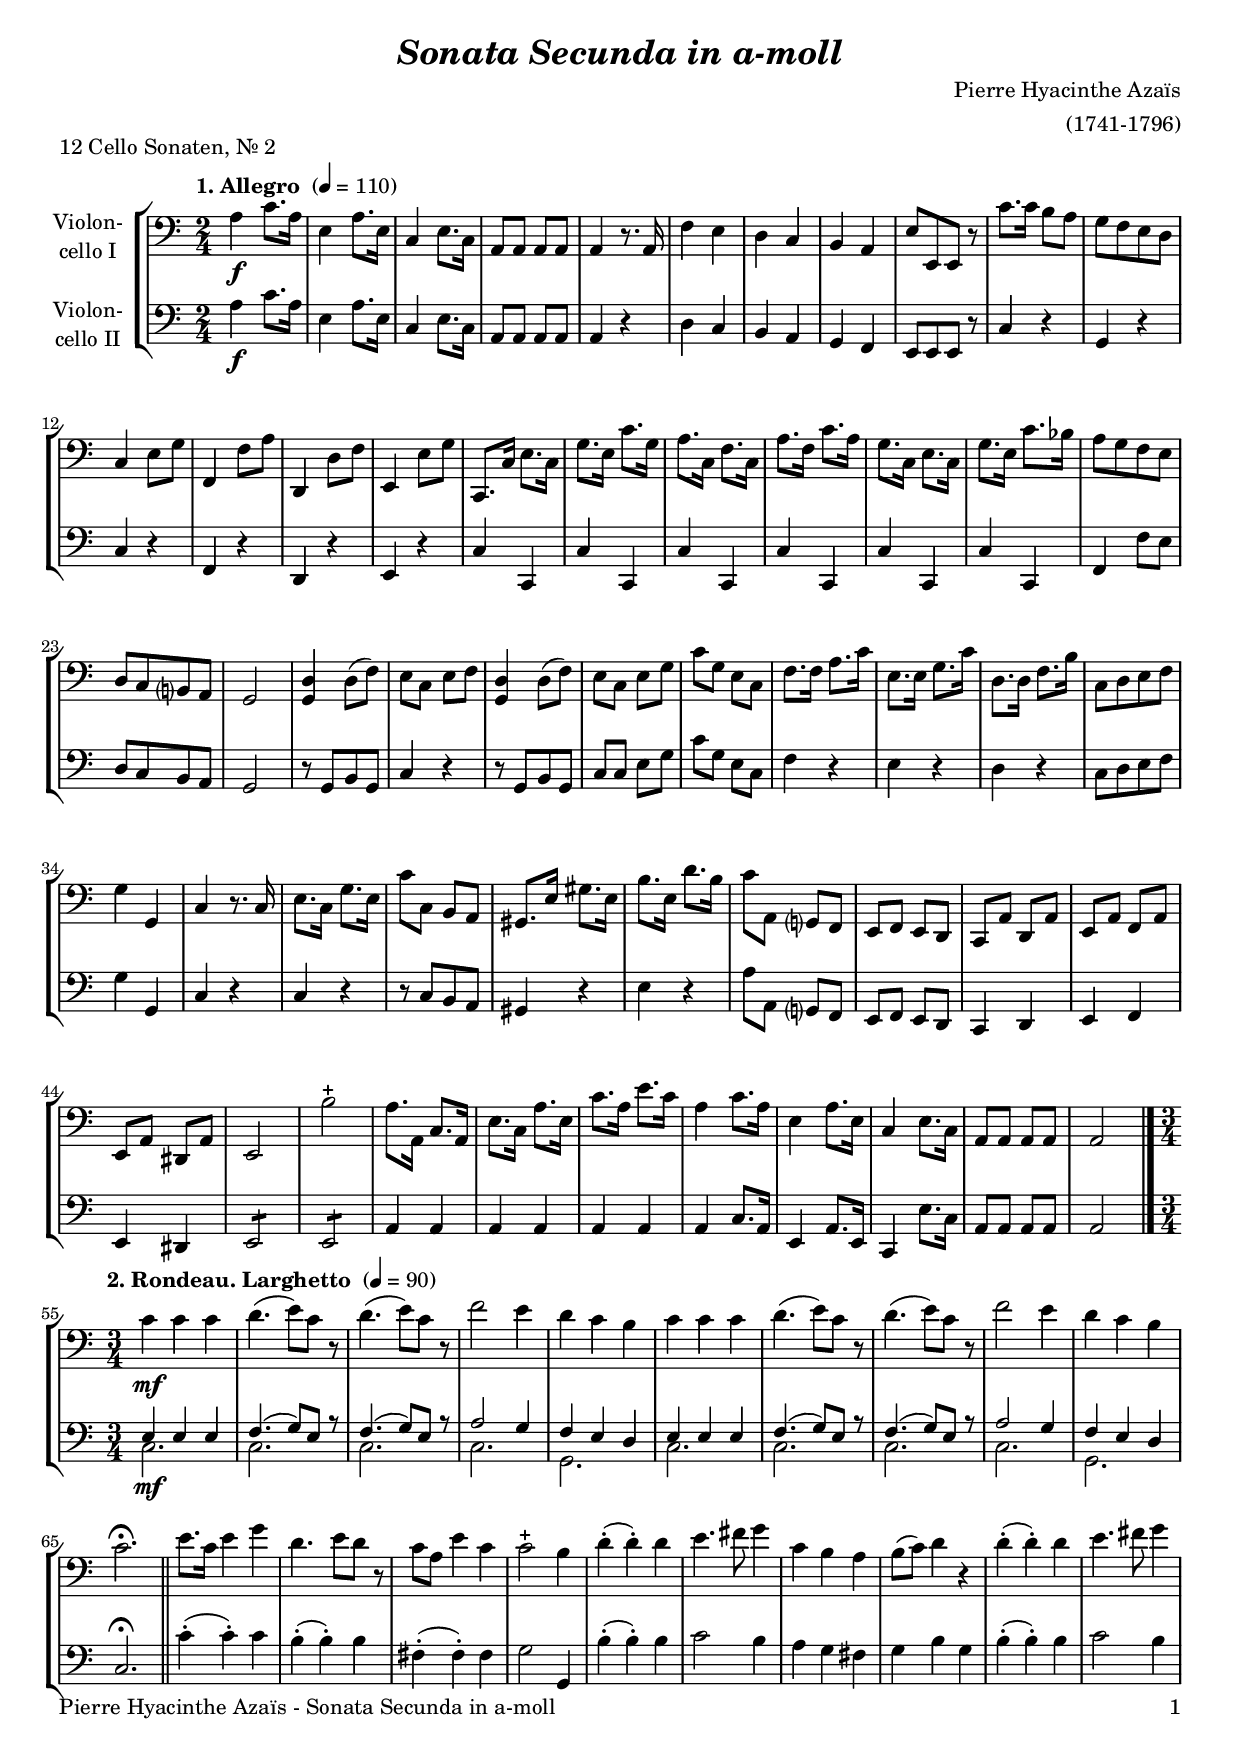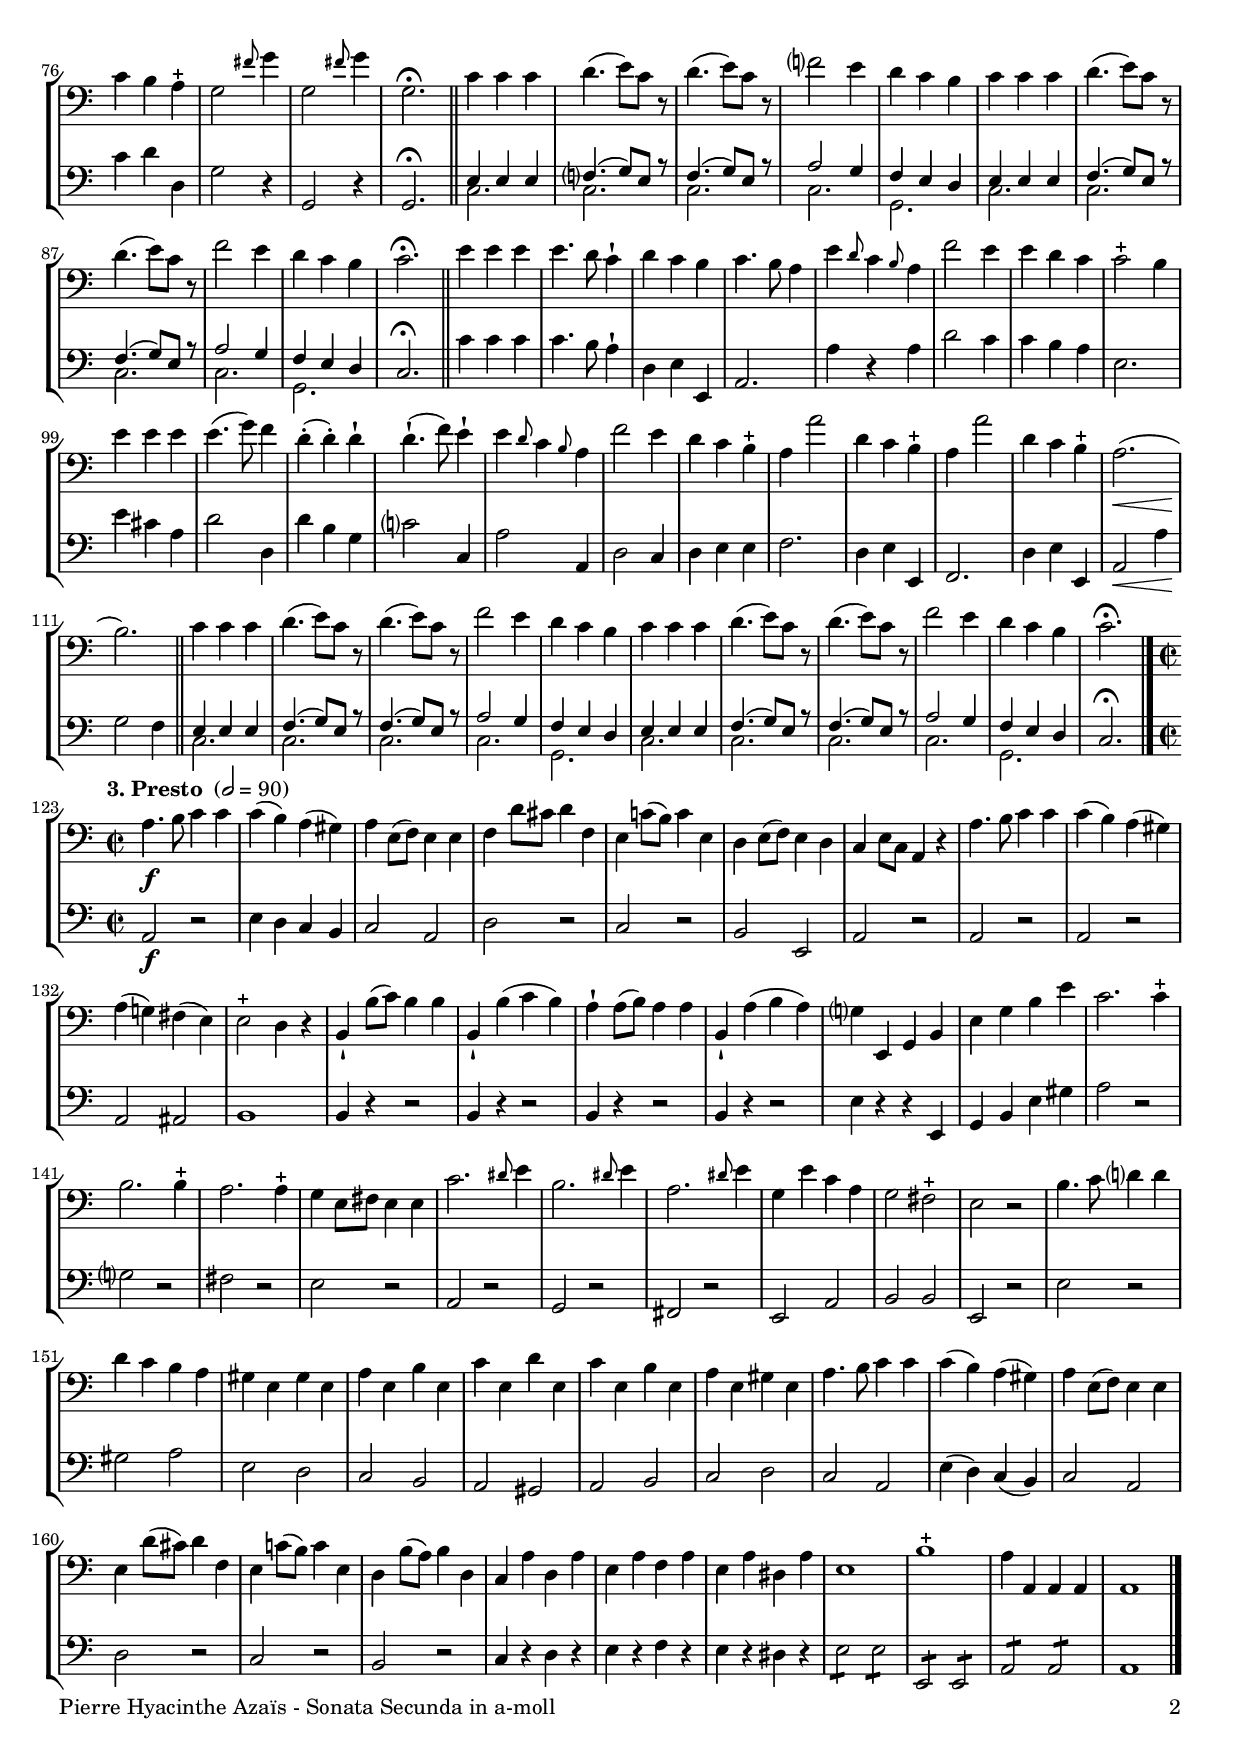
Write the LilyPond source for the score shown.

\version "2.22.0"
\include "deutsch.ly"

#(set-global-staff-size 18.5)

\header {
  title     = \markup \bold \italic "Sonata Secunda in a-moll"
  composer  = "Pierre Hyacinthe Azaïs"
  arranger  = "(1741-1796)"
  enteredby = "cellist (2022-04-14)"
  piece     = "12 Cello Sonaten, Nr. 2"
}

voiceconsts = {
  \key a \minor
  \time 2/4
  \clef "bass"
%  \numericTimeSignature
%  \compressEmptyMeasures
  % Set default beaming for all staves
%  \set Timing.beamExceptions = #'()
%  \set Timing.baseMoment     = #(ly:make-moment 1 4)
%  \set Timing.beatStructure  = #'(1 1 1)
}

micl = "clarinet"
mifl = "flute"
miob = "oboe"
mifh = "french horn"
misx = "tenor sax"
mist = "string ensemble 1"
mivl = "violin"
miba = "cello"


trio = \mark \markup \box \italic "Trio"

introa = {        \tempo "1. Allegro "            4=110 }
introb = { \break \tempo "2. Rondeau. Larghetto " 4=90  \time 3/4 }
introc = { \break \tempo "3. Presto "             2=90  \time 2/2 }

va = \relative c' {
  \voiceconsts

  \introa
  a4\f c8. a16
  e4 a8. e16
  c4 e8. c16
  a8 a a a
  a4 r8. a16
  f'4 e
  d c
  h a
  e'8[ e, e] r

  c''8. c16 h8 a
  g[ f e d]
  c4 e8 g
  f,4 f'8 a
  d,,4 d'8 f
  e,4 e'8 g
  c,,8. c'16 e8. c16
  g'8. e16 c'8. g16
  a8. c,16 f8. c16
  a'8. f16 c'8. a16
  g8. c,16 e8. c16

  g'8. e16 c'8. b16
  a8[ g f e]
  d[ c h? a]
  g2
  <g d'>4 d'8( f)
  e c e f
  <g, d'>4 d'8( f)
  e c e g
  c g e c
  f8. f16 a8. c16
  e,8. e16 g8. c16

  d,8. d16 f8. h16
  c,8[ d e f]
  g4 g,
  c r8. c16
  e8. c16 g'8. e16
  c'8 c, h a
  gis8. e'16 gis8. e16
  h'8. e,16 d'8. h16
  c8 a, g? f
  e f e d

  c a' d, a'
  e a f a
  e a dis, a'
  e2
  h''-+
  a8. a,16 c8. a16
  e'8. c16 a'8. e16
  c'8. a16 e'8. c16
  a4 c8. a16
  e4 a8. e16
  c4 e8. c16
  a8 a a a
  a2 \bar "|."

  \introb
  c'4\mf c c
  d4.( e8) c r
  d4.( e8) c r
  f2 e4
  d c h
  c c c
  d4.( e8) c r
  d4.( e8) c r

  f2 e4
  d c h
  c2.\fermata \bar "||"
  e8. c16 e4 g
  d4. e8 d r
  c a e'4 c
  c2-+ h4
  d(-. d)-. d
  e4. fis8 g4
  c, h a

  h8( c) d4 r
  d(-. d)-. d
  e4. fis8 g4
  c, h a-+
  g2 \grace fis'8 g4
  g,2 \grace fis'8 g4
  g,2.\fermata \bar "||"
  
  c4 c c
  d4.( e8) c r
  d4.( e8) c r
  f?2 e4
  d c h
  c c c
  d4.( e8) c r
  d4.( e8) c r

  f2 e4
  d c h
  c2.\fermata \bar "||"

  e4 e e
  e4. d8 c4-!

  d c h
  c4. h8 a4
  e' \grace d8 c4 \grace h8 a4
  f'2 e4
  e d c
  c2-+ h4
  e e e
  e4.( g8) f4
  d(-. d)-. d-!
  d4.(-!  f8) e4-!

  e \grace d8 c4 \grace h8 a4
  f'2 e4
  d c h-+
  a a'2
  d,4 c h-+
  a a'2
  d,4 c h-+
  a2.(\<
  h)\! \bar "||"
  
  c4 c c
  d4.( e8) c r
  d4.( e8) c r
  f2 e4
  d c h
  c c c
  d4.( e8) c r
  d4.( e8) c r

  f2 e4
  d c h
  c2.\fermata \bar "|."

  \introc
  a4.\f h8 c4 c
  c( h) a( gis)
  a e8( f) e4 e
  f d'8 cis d4 f,
  e c'!8( h) c4 e,
  d e8( f) e4 d
  c e8 c a4 r
  a'4. h8 c4 c
  c( h) a( gis)
  a( g!) fis( e)

  e2-+ d4 r
  h-! h'8( c) h4 h
  h,-! h'4( c h)
  a-! a8( h) a4 a
  h,-! a'( h a)
  g? e, g h
  e g h e
  c2. c4-+
  h2. h4-+
  a2. a4-+
  g e8 fis e4 e

  c'2. \grace dis8 e4
  h2. \grace dis8 e4
  a,2. \grace dis8 e4
  g, e' c a
  g2 fis-+
  e r
  h'4. c8 d?4 d
  d c h a
  gis e gis e
  a e h' e,
  c' e, d' e,
  c' e, h' e,
  a e gis e

  a4. h8 c4 c
  c( h) a( gis)
  a e8( f) e4 e
  e d'8( cis) d4 f,
  e c'!8( h) c4 e,
  d h'8( a) h4 d,
  c a' d, a'
  e a f a
  e a dis, a'
  e1
  h'-+
  a4 a, a a
  a1 \bar "|."
}

vb = \relative c' {
  \voiceconsts

  \introa
  a4\f c8. a16
  e4 a8. e16
  c4 e8. c16
  a8 a a a
  a4 r
  d c
  h a
  g f
  e8[ e e] r

  c'4 r
  g r
  c r
  f, r
  d r
  e r
  c' c,
  c' c,
  c' c,
  c' c,
  c' c,
  
  c' c,
  f f'8 e
  d[ c h a]
  g2
  r8 g[ h g]
  c4 r
  r8 g[ h g]
  c c e g
  c g e c
  f4 r
  e r

  d r
  c8[ d e f]
  g4 g,
  c r
  c r
  r8 c[ h a]
  gis4 r
  e' r
  a8 a, g? f
  e f e d

  c4 d
  e f
  e dis
  \repeat tremolo 4 e8
  \repeat tremolo 4 e
  a4 a
  a a
  a a
  a c8. a16
  e4 a8. e16
  c4 e'8. c16
  a8 a a a
  a2 \bar "|."

  \introb
  << {
    e'4 e e
    f4.( g8) e r
    f4.( g8) e r
    a2 g4
    f e d
    e e e
    f4.( g8) e r
    f4.( g8) e r

    a2 g4
    f e d
  } \\ {
    c2.\mf
    c
    c
    c
    g
    c
    c
    c

    c
    g
  } >>
  c2.\fermata \bar "||"

  c'4(-. c)-. c
  h(-. h)-. h
  fis(-. fis)-. fis
  g2 g,4
  h'(-. h)-. h
  c2 h4
  a g fis

  g h g
  h(-. h)-. h
  c2 h4
  c d d,
  g2 r4
  g,2 r4
  g2.\fermata \bar "||"

  << {
    e'4 e e
    f?4.( g8) e r
    f4.( g8) e r
    a2 g4
    f e d
    e e e
    f4.( g8) e r
    f4.( g8) e r

    a2 g4
    f e d
  } \\ {
    c2.
    c
    c
    c
    g
    c
    c
    c

    c
    g
  } >>
  c2.\fermata \bar "||"
  c'4 c c
  c4. h8 a4-!

  d, e e,
  a2.
  a'4 r a
  d2 c4
  c h a
  e2.
  e'4 cis a
  d2 d,4
  d' h g
  c?2 c,4

  a'2 a,4
  d2 c4
  d e e
  f2.
  d4 e e,
  f2.
  d'4 e e,
  a2\< a'4
  g2\! f4 \bar "||"

  << {
    e4 e e
    f4.( g8) e r
    f4.( g8) e r
    a2 g4
    f e d
    e e e
    f4.( g8) e r
    f4.( g8) e r

    a2 g4
    f e d
  } \\ {
    c2.
    c
    c
    c
    g
    c
    c
    c

    c
    g
  } >>
  c2.\fermata \bar "|."

  \introc
  a2\f r
  e'4 d c h
  c2 a
  d r
  c r
  h e,
  a r
  a r
  a r
  a ais

  h1
  h4 r r2
  h4 r r2
  h4 r r2
  h4 r r2
  e4 r r e,
  g h e gis
  a2 r
  g? r
  fis r
  e r


  a, r
  g r
  fis r
  e a
  h h
  e, r
  e' r
  gis a
  e d
  c h
  a gis
  a h
  c d

  c a
  e'4( d) c( h)
  c2 a
  d r
  c r
  h r
  c4 r d r
  e r f r
  e r dis r
  \repeat tremolo 4 e8 \repeat tremolo 4 e
  \repeat tremolo 4 e, \repeat tremolo 4 e
  \repeat tremolo 4 a \repeat tremolo 4 a
  a1 \bar "|."
}


music = \new StaffGroup <<
      \new Staff {
	\set Staff.midiInstrument = \miba
	\set Staff.instrumentName = \markup \center-column { "Violon-" "cello I"}
	\transpose a a { \va }
      }

      \new Staff {
	\set Staff.midiInstrument = \miba
	\set Staff.instrumentName = \markup \center-column { "Violon-" "cello II" }
	\transpose a a { \vb }
      }
>>

\book {
   \paper {
    print-page-number = ##t
    print-first-page-number = ##t
    ragged-last-bottom = ##f
    oddHeaderMarkup = \markup \null
    evenHeaderMarkup = \markup \null
    oddFooterMarkup = \markup {
      \fill-line {
        \on-the-fly #print-page-number-check-first
        "Pierre Hyacinthe Azaïs - Sonata Secunda in a-moll" \fromproperty #'page:page-number-string
      }
    }
    evenFooterMarkup = \oddFooterMarkup
  } \score {
    \music
    \layout {}
  }

  \score {
    \unfoldRepeats \music

    \midi {
      \context {
        \Score
      }
    }
  }
}